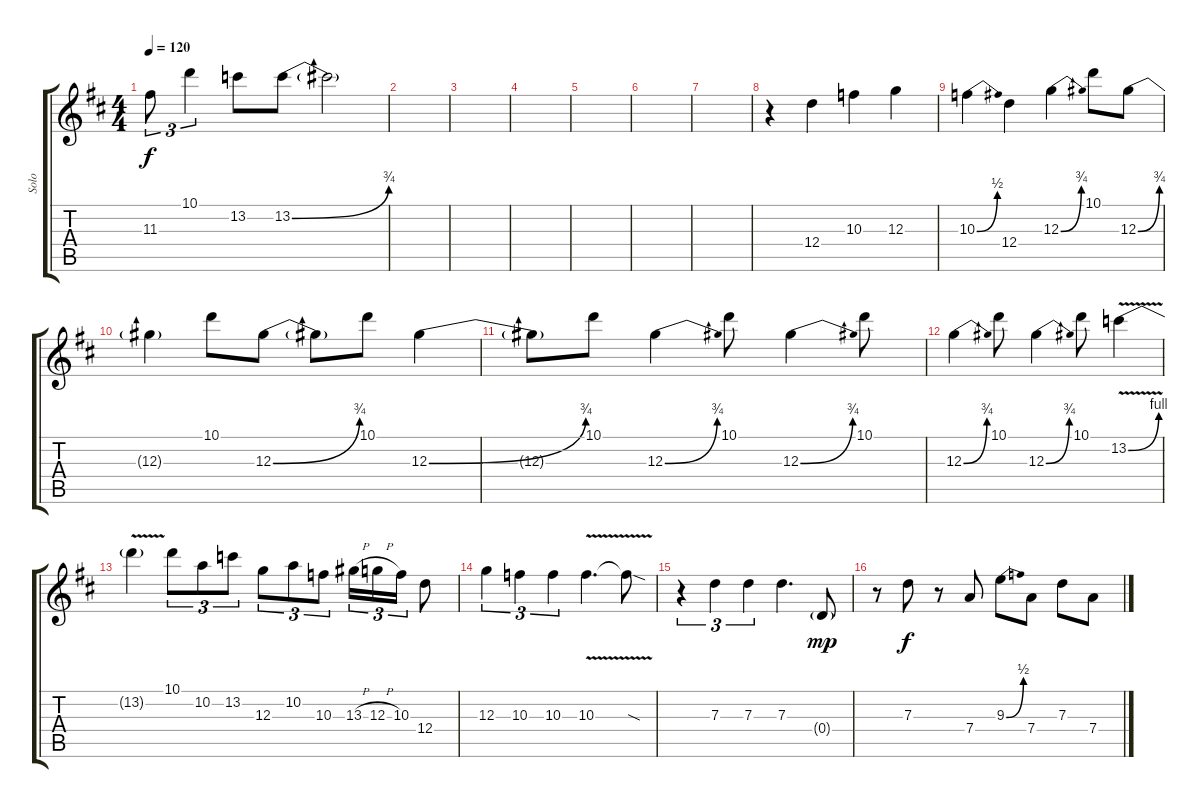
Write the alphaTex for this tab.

\track ("Solo" "Solo") {instrument distortionguitar}
\staff {score tabs}
\tuning (E4 B3 G3 D3 A2 E2) {hide}
\ts (4 4)
\tempo 120
\clef g2
\ks d
11.3.8{tu (3 2) dy f} 10.1.4{tu (3 2)} 13.2.8 13.2{be (bend 0 0 60 3)}.8 13.2{t}.2 |
|
|
|
|
|
|
r.4 12.4.4 10.3.4 12.3.4 |
10.3{be (bend 0 0 60 2)}.4 12.4.4 12.3{be (bend 0 0 60 3)}.4 10.1.8 12.3{be (bend 0 0 60 3)}.8 |
12.3{t}.4 10.1.8 12.3{be (bend 0 0 60 3)}.8 12.3{t}.8 10.1.8 12.3{be (bend 0 0 60 3)}.4 |
12.3{t}.8 10.1.8 12.3{be (bend 0 0 60 3)}.4 10.1.8 12.3{be (bend 0 0 60 3)}.4 10.1.8 |
12.3{be (bend 0 0 60 3)}.4 10.1.8 12.3{be (bend 0 0 60 3)}.4 10.1.8 13.2{be (bend 0 0 60 4) v}.4 |
13.2{t}.4 10.1.8{tu (3 2)} 10.2.8{tu (3 2)} 13.2.8{tu (3 2)} 12.3.8{tu (3 2)} 10.2.8{tu (3 2)} 10.3.8{tu (3 2)} 13.3{h}.16{tu (3 2)} 12.3{h}.16{tu (3 2)} 10.3.16{tu (3 2)} 12.4.8 |
12.3.4{tu (3 2)} 10.3.4{tu (3 2)} 10.3.4{tu (3 2)} 10.3{v}.4{d} 10.3{sod t}.8 |
r.4{tu (3 2)} 7.3.4{tu (3 2)} 7.3.4{tu (3 2)} 7.3.4{d} 0.4{g}.8{dy mp} |
r.8 7.3.8{dy f} r.8 7.4.8 9.3{be (bend 0 0 60 2)}.8 7.4.8 7.3.8 7.4.8
